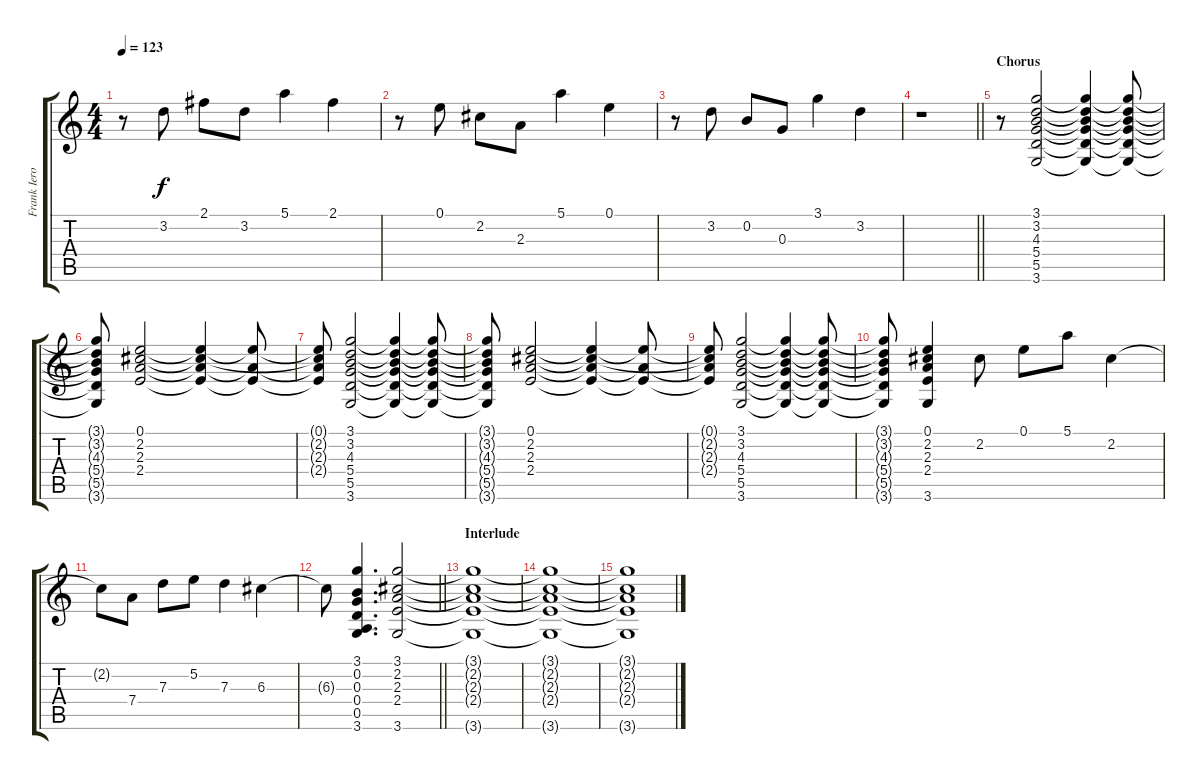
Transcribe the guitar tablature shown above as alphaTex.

\track ("Frank Iero" "Frank Iero") {instrument electricguitarclean}
\staff {score tabs}
\tuning (E4 B3 G3 D3 A2 E2) {hide}
\ts (4 4)
\tempo 123
\clef g2
\ks c
r.8{dy f} 3.2.8 2.1.8 3.2.8 5.1.4 2.1.4 |
r.8 0.1.8 2.2.8 2.3.8 5.1.4 0.1.4 |
r.8 3.2.8 0.2.8 0.3.8 3.1.4 3.2.4 |
\barLineRight lightlight
r.1 |
\section ("" "Chorus")
r.8{volume 14 instrument overdrivenguitar} (3.1 3.2 4.3 5.4 5.5 3.6).2 (3.1{t} 3.2{t} 4.3{t} 5.4{t} 5.5{t} 3.6{t}).4 (3.1{t} 3.2{t} 4.3{t} 5.4{t} 5.5{t} 3.6{t}).8 |
(3.1{t} 3.2{t} 4.3{t} 5.4{t} 5.5{t} 3.6{t}).8 (0.1 2.2 2.3 2.4).2 (0.1{t} 2.2{t} 2.3{t} 2.4{t}).4 (0.1{t} 2.3{t} 2.4{t}).8 |
(0.1{t} 2.2{t} 2.3{t} 2.4{t}).8 (3.1 3.2 4.3 5.4 5.5 3.6).2 (3.1{t} 3.2{t} 4.3{t} 5.4{t} 5.5{t} 3.6{t}).4 (3.1{t} 3.2{t} 4.3{t} 5.4{t} 5.5{t} 3.6{t}).8 |
(3.1{t} 3.2{t} 4.3{t} 5.4{t} 5.5{t} 3.6{t}).8 (0.1 2.2 2.3 2.4).2 (0.1{t} 2.2{t} 2.3{t} 2.4{t}).4 (0.1{t} 2.3{t} 2.4{t}).8 |
(0.1{t} 2.2{t} 2.3{t} 2.4{t}).8 (3.1 3.2 4.3 5.4 5.5 3.6).2 (3.1{t} 3.2{t} 4.3{t} 5.4{t} 5.5{t} 3.6{t}).4 (3.1{t} 3.2{t} 4.3{t} 5.4{t} 5.5{t} 3.6{t}).8 |
(3.1{t} 3.2{t} 4.3{t} 5.4{t} 5.5{t} 3.6{t}).8 (0.1 2.2 2.3 2.4 3.6).4{instrument electricguitarclean} 2.2.8 0.1.8 5.1.8 2.2.4 |
2.2{t}.8 7.4.8 7.3.8 5.2.8 7.3.4 6.3.4 |
\barLineRight lightlight
6.3{t}.8 (3.1 0.2 0.3 0.4 0.5 3.6).4{d} (3.1 2.2 2.3 2.4 3.6).2 |
\section ("" "Interlude")
(3.1{t} 2.2{t} 2.3{t} 2.4{t} 3.6{t}).1 |
(3.1{t} 2.2{t} 2.3{t} 2.4{t} 3.6{t}).1 |
(3.1{t} 2.2{t} 2.3{t} 2.4{t} 3.6{t}).1
